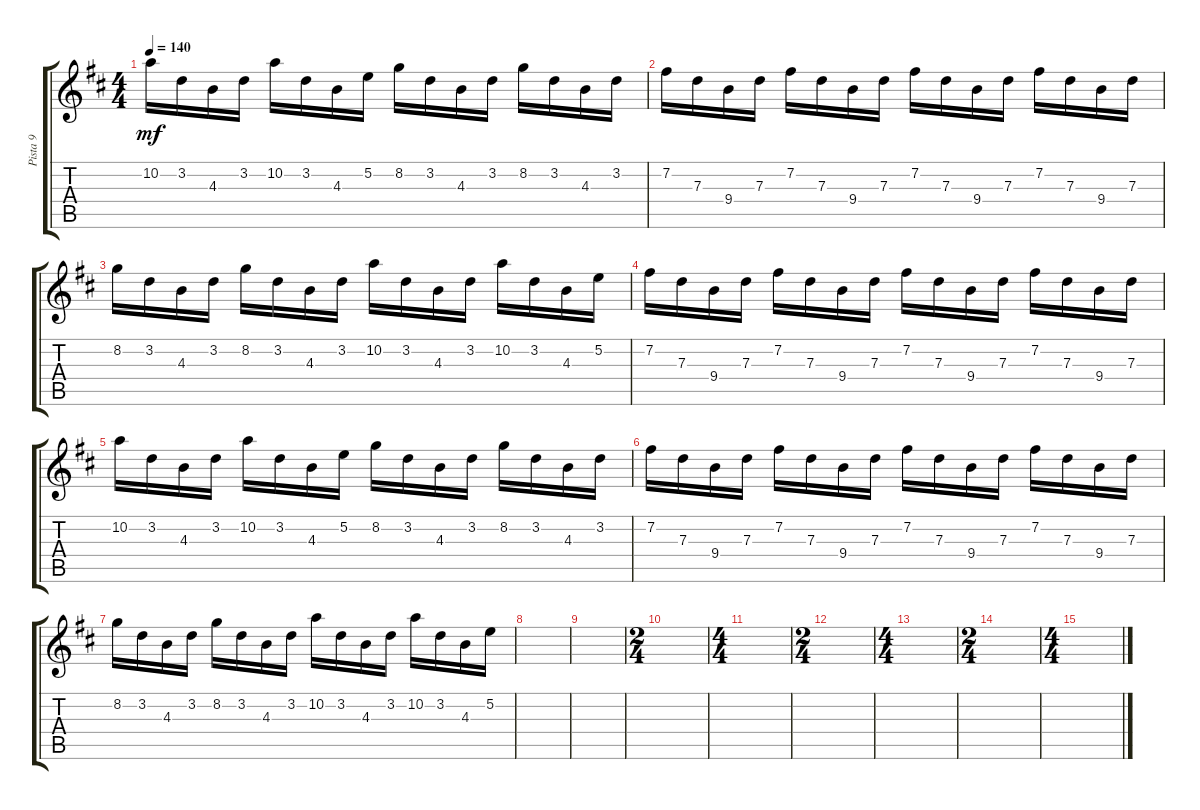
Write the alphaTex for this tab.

\track ("Pista 9" "Pista 9") {instrument acousticguitarsteel}
\staff {score tabs}
\tuning (E4 B3 G3 D3 A2 E2) {hide}
\ts (4 4)
\tempo 140
\clef g2
\ks bminor
10.2.16{dy mf} 3.2.16 4.3.16 3.2.16 10.2.16 3.2.16 4.3.16 5.2.16 8.2.16 3.2.16 4.3.16 3.2.16 8.2.16 3.2.16 4.3.16 3.2.16 |
7.2.16 7.3.16 9.4.16 7.3.16 7.2.16 7.3.16 9.4.16 7.3.16 7.2.16 7.3.16 9.4.16 7.3.16 7.2.16 7.3.16 9.4.16 7.3.16 |
8.2.16 3.2.16 4.3.16 3.2.16 8.2.16 3.2.16 4.3.16 3.2.16 10.2.16 3.2.16 4.3.16 3.2.16 10.2.16 3.2.16 4.3.16 5.2.16 |
7.2.16 7.3.16 9.4.16 7.3.16 7.2.16 7.3.16 9.4.16 7.3.16 7.2.16 7.3.16 9.4.16 7.3.16 7.2.16 7.3.16 9.4.16 7.3.16 |
10.2.16 3.2.16 4.3.16 3.2.16 10.2.16 3.2.16 4.3.16 5.2.16 8.2.16 3.2.16 4.3.16 3.2.16 8.2.16 3.2.16 4.3.16 3.2.16 |
7.2.16 7.3.16 9.4.16 7.3.16 7.2.16 7.3.16 9.4.16 7.3.16 7.2.16 7.3.16 9.4.16 7.3.16 7.2.16 7.3.16 9.4.16 7.3.16 |
8.2.16 3.2.16 4.3.16 3.2.16 8.2.16 3.2.16 4.3.16 3.2.16 10.2.16 3.2.16 4.3.16 3.2.16 10.2.16 3.2.16 4.3.16 5.2.16 |
|
|
\ts (2 4)
|
\ts (4 4)
|
\ts (2 4)
|
\ts (4 4)
|
\ts (2 4)
|
\ts (4 4)
